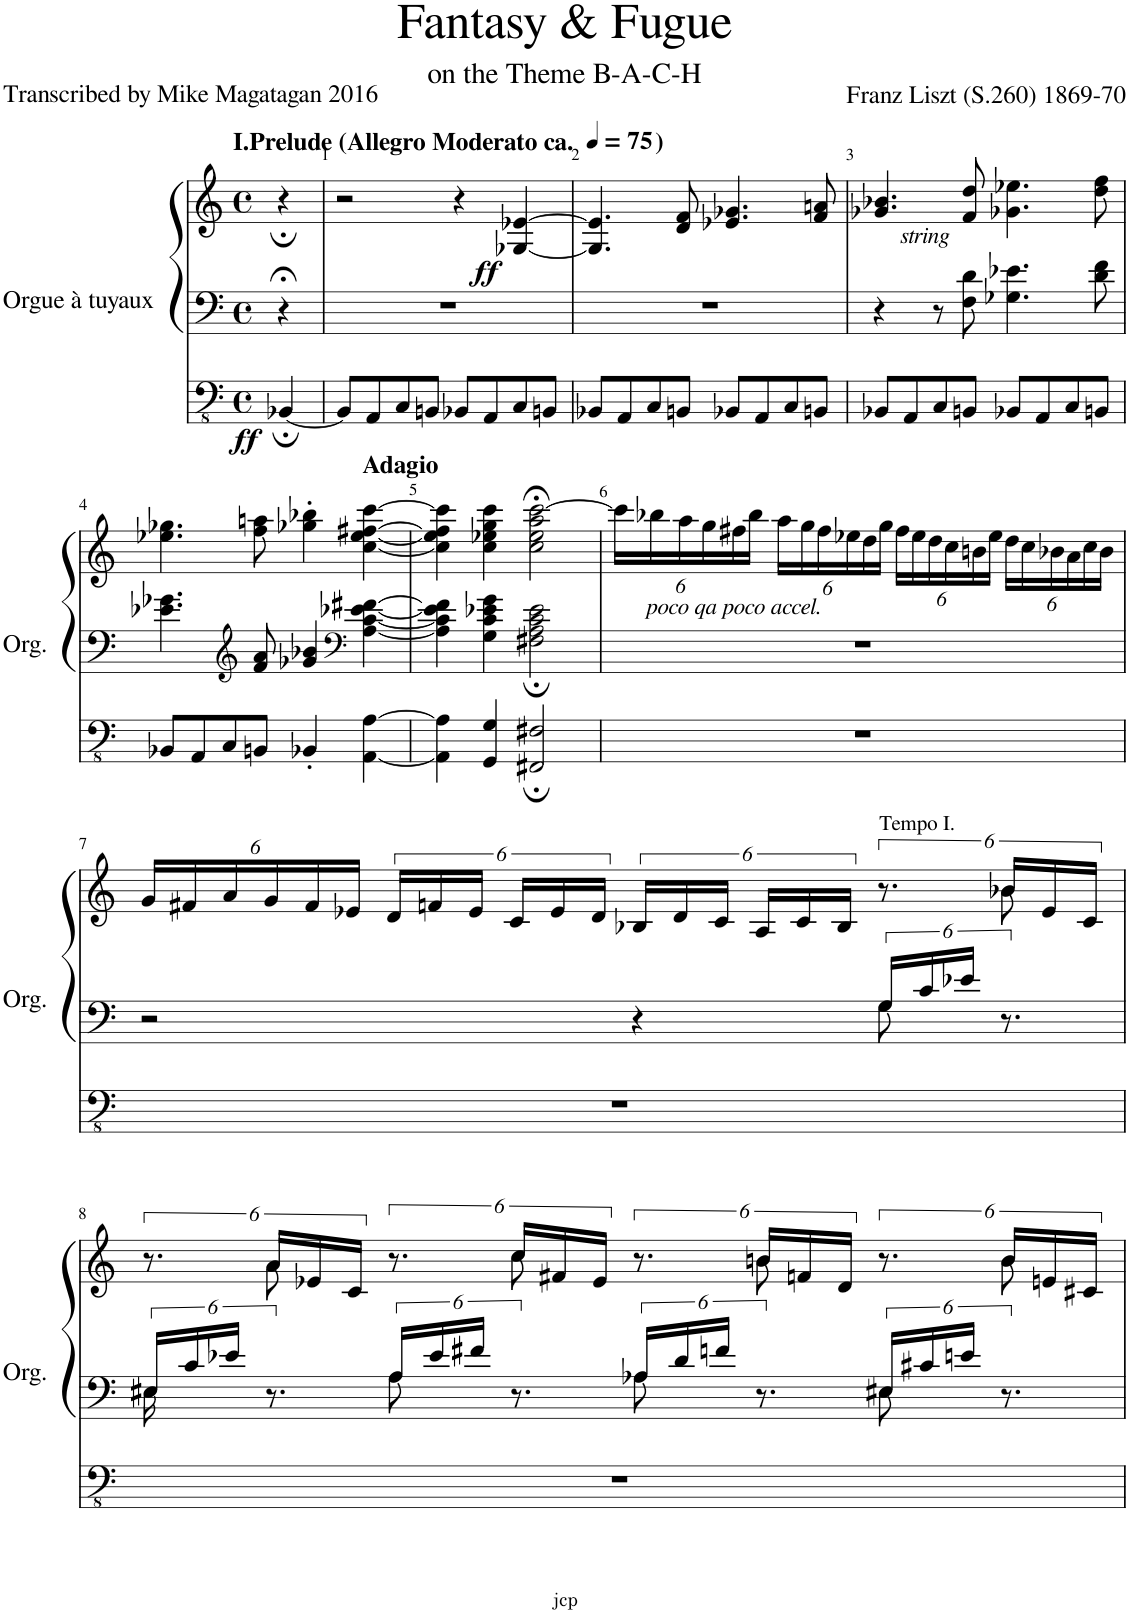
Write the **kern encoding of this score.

**kern	**kern	**kern	**dynam
*part1	*part1	*part1	*part1
*staff3	*staff2	*staff1	*staff1/2/3
*I"Orgue à tuyaux	*	*	*
*I'Org.	*	*	*
*clefFv4	*clefF4	*clefG2	*
*k[]	*k[]	*k[]	*
*M4/4	*M4/4	*M4/4	*
*met(c)	*met(c)	*met(c)	*
*MM75	*MM75	*MM75	*
=	=	=	=
!	!	!LO:TX:a:B:t=I.Prelude (Allegro Moderato ca.             )	!
!	!	!	!LO:DY:b=3
[4BBB-X;/	4r;<	4r;	ff
=1	=1	=1	=1
8BBB-/L]	1r	2r	.
8AAA/	.	.	.
8CC/	.	.	.
8BBBn/J	.	.	.
8BBB-X/L	.	4r	.
8AAA/	.	.	.
!	!	!	!LO:DY:b
8CC/	.	[4G-X/ [4e-X/	ff
8BBBn/J	.	.	.
=2	=2	=2	=2
8BBB-X/L	1r	4.G-/] 4.e-/]	.
8AAA/	.	.	.
8CC/	.	.	.
8BBBn/J	.	8d/ 8f/	.
8BBB-X/L	.	4.e-X/ 4.g-X/	.
8AAA/	.	.	.
8CC/	.	.	.
8BBBn/J	.	8f/ 8an/	.
=3	=3	=3	=3
!	!	!LO:TX:b:i:t=string	!
8BBB-X/L	4r	4.g-X/ 4.b-X/	.
8AAA/	.	.	.
8CC/	8r	.	.
8BBBn/J	8F\ 8d\	8f/ 8dd/	.
8BBB-X/L	4.G-X\ 4.e-X\	4.g-X\ 4.ee-X\	.
8AAA/	.	.	.
8CC/	.	.	.
8BBBn/J	8d\ 8f\	8dd\ 8ff\	.
!!LO:LB:g=z
=4	=4	=4	=4
8BBB-X/L	4.e-X\ 4.g-X\	4.ee-X\ 4.gg-X\	.
8AAA/	.	.	.
8CC/	.	.	.
*	*clefG2	*	*
8BBBn/J	8f/ 8a/	8ff\ 8aan\	.
4BBB-X'/	4g-X/ 4b-X/	4gg-X\' 4bb-X\'	.
*	*clefF4	*	*
!	!	!LO:TX:a:B:t=Adagio	!
[4AAA\ [4AA\	[4A\ [4c\ [4e-X\ [4f#X\	[4cc\ [4ee-\ [4ff#X\ [4ccc\	.
=5	=5	=5	=5
4AAA\] 4AA\]	4A\] 4c\] 4e-\] 4f#\]	4cc\] 4ee-\] 4ff#\] 4ccc\]	.
4GGG/ 4GG/	4G\ 4c\ 4e-X\ 4g\	4cc\ 4ee-X\ 4gg\ 4ccc\	.
2FFF#X/; 2FF#X/;	2F#X\; 2A\; 2c\; 2e-\;	2cc\;< 2ee-\;< 2aa\;< [2ccc\;<	.
=6	=6	=6	=6
*	*	*Xbrackettup	*
1r	1r	24ccc\LL]	.
!	!	!LO:TX:b:i:t=poco qa poco accel.	!
.	.	24bb-X\	.
.	.	24aa\	.
.	.	24gg\	.
.	.	24ff#X\	.
.	.	24bb-\JJ	.
.	.	24aa\LL	.
.	.	24gg\	.
.	.	24ff#\	.
.	.	24ee-X\	.
.	.	24dd\	.
.	.	24gg\JJ	.
.	.	24ff#\LL	.
.	.	24ee-\	.
.	.	24dd\	.
.	.	24cc\	.
.	.	24bn\	.
.	.	24ee-\JJ	.
.	.	24dd\LL	.
.	.	24cc\	.
.	.	24b-X\	.
.	.	24a\	.
.	.	24cc\	.
.	.	24b-\JJ	.
!!LO:LB:g=z
=7	=7	=7	=7
*	*^	*^	*
1r	2r	2.ryy	24g/LL	2..ryy	.
.	.	.	24f#X/	.	.
.	.	.	24a/	.	.
.	.	.	24g/	.	.
.	.	.	24f#/	.	.
.	.	.	24e-X/JJ	.	.
*	*	*	*brackettup	*	*
.	.	.	24d/LL	.	.
.	.	.	24fn/	.	.
.	.	.	24e-/JJ	.	.
.	.	.	24c/LL	.	.
.	.	.	24e-/	.	.
.	.	.	24d/JJ	.	.
.	4r	.	24B-X/LL	.	.
.	.	.	24d/	.	.
.	.	.	24c/JJ	.	.
.	.	.	24A/LL	.	.
.	.	.	24c/	.	.
.	.	.	24B-/JJ	.	.
!	!	!	!LO:TX:a:t=Tempo I.	!	!
.	24G/LL	8G\	12.r	.	.
.	24c/	.	.	.	.
.	24e-X/JJ	.	.	.	.
.	12.r	8ryy	24b-X/LL	8b-\	.
.	.	.	24e-/	.	.
.	.	.	24c/JJ	.	.
!!LO:LB:g=z	!!
=8	=8	=8	=8	=8	=8
1r	24E#X/LL	16E#\	12.r	8ryy	.
.	24c/	.	.	.	.
.	.	8.ryy	.	.	.
.	24e-X/JJ	.	.	.	.
.	12.r	.	24a/LL	8a\	.
.	.	.	24e-X/	.	.
.	.	.	24c/JJ	.	.
.	24A/LL	8A\	12.r	8ryy	.
.	24e-/	.	.	.	.
.	24f#X/JJ	.	.	.	.
.	12.r	8ryy	24cc/LL	8cc\	.
.	.	.	24f#X/	.	.
.	.	.	24e-/JJ	.	.
.	24A-X/LL	8A-\	12.r	8ryy	.
.	24d/	.	.	.	.
.	24fn/JJ	.	.	.	.
.	12.r	8ryy	24bn/LL	8b\	.
.	.	.	24fn/	.	.
.	.	.	24d/JJ	.	.
.	24E#X/LL	8E#\	12.r	8ryy	.
.	24c#X/	.	.	.	.
.	24en/JJ	.	.	.	.
.	12.r	8ryy	24b/LL	8b\	.
.	.	.	24en/	.	.
.	.	.	24c#X/JJ	.	.
*	*v	*v	*	*	*
*	*	*v	*v	*
=	=	=	=
*-	*-	*-	*-
